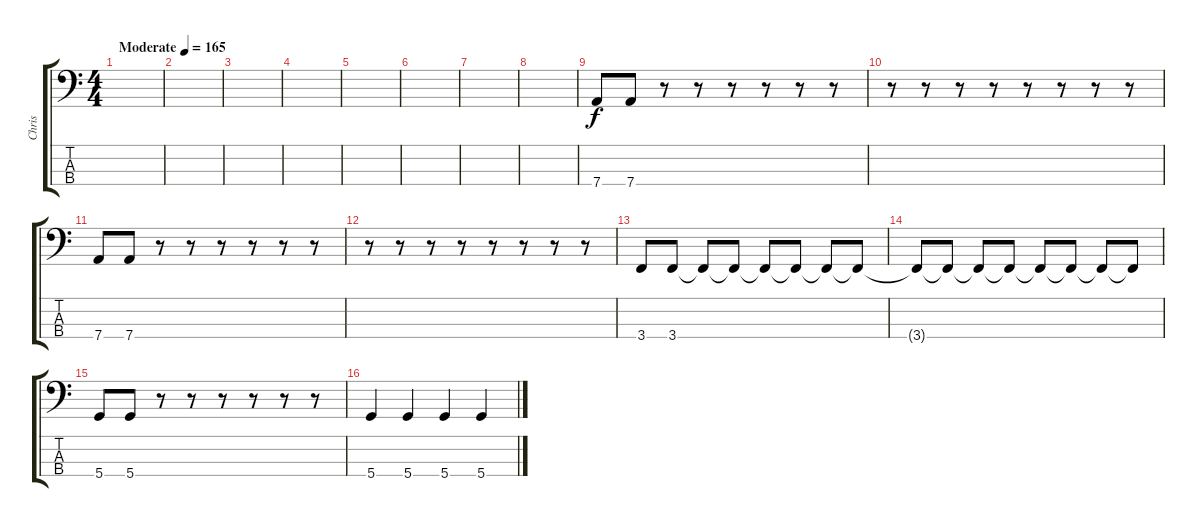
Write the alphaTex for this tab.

\track ("Chris" "Chris") {instrument electricbassfinger}
\staff {score tabs}
\tuning (F2 C2 G1 D1) {hide}
\ts (4 4)
\tempo (165 "Moderate")
\clef f4
\ks c
|
|
|
|
|
|
|
|
7.4.8 7.4.8 r.8 r.8 r.8 r.8 r.8 r.8 |
r.8 r.8 r.8 r.8 r.8 r.8 r.8 r.8 |
7.4.8 7.4.8 r.8 r.8 r.8 r.8 r.8 r.8 |
r.8 r.8 r.8 r.8 r.8 r.8 r.8 r.8 |
3.4.8 3.4.8 3.4{t}.8 3.4{t}.8 3.4{t}.8 3.4{t}.8 3.4{t}.8 3.4{t}.8 |
3.4{t}.8 3.4{t}.8 3.4{t}.8 3.4{t}.8 3.4{t}.8 3.4{t}.8 3.4{t}.8 3.4{t}.8 |
5.4.8 5.4.8 r.8 r.8 r.8 r.8 r.8 r.8 |
5.4.4 5.4.4 5.4.4 5.4.4
